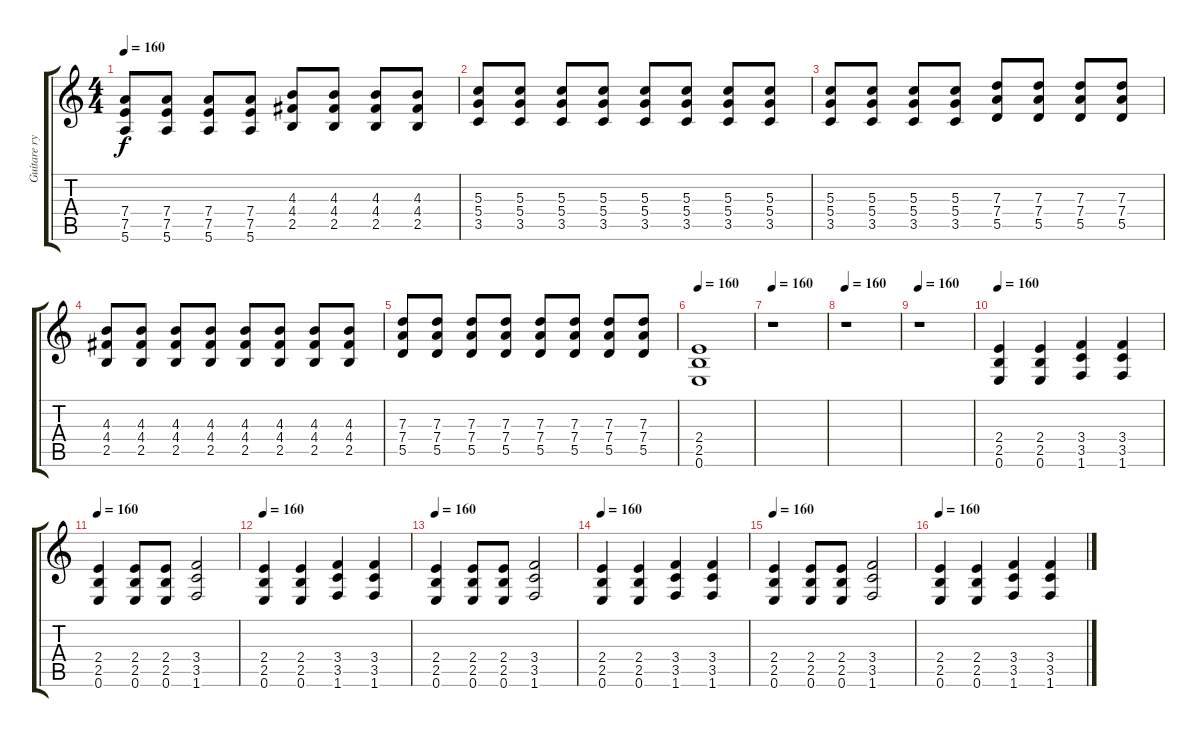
\track ("Guitare rythmique" "Guitare ry") {instrument acousticguitarnylon}
\staff {score tabs}
\tuning (E4 B3 G3 D3 A2 E2) {hide}
\ts (4 4)
\tempo 160
\clef g2
\ks c
(7.4 7.5 5.6).8{dy f} (7.4 7.5 5.6).8 (7.4 7.5 5.6).8 (7.4 7.5 5.6).8 (4.3 4.4 2.5).8 (4.3 4.4 2.5).8 (4.3 4.4 2.5).8 (4.3 4.4 2.5).8 |
(5.3 5.4 3.5).8 (5.3 5.4 3.5).8 (5.3 5.4 3.5).8 (5.3 5.4 3.5).8 (5.3 5.4 3.5).8 (5.3 5.4 3.5).8 (5.3 5.4 3.5).8 (5.3 5.4 3.5).8 |
(5.3 5.4 3.5).8 (5.3 5.4 3.5).8 (5.3 5.4 3.5).8 (5.3 5.4 3.5).8 (7.3 7.4 5.5).8 (7.3 7.4 5.5).8 (7.3 7.4 5.5).8 (7.3 7.4 5.5).8 |
(4.3 4.4 2.5).8 (4.3 4.4 2.5).8 (4.3 4.4 2.5).8 (4.3 4.4 2.5).8 (4.3 4.4 2.5).8 (4.3 4.4 2.5).8 (4.3 4.4 2.5).8 (4.3 4.4 2.5).8 |
(7.3 7.4 5.5).8 (7.3 7.4 5.5).8 (7.3 7.4 5.5).8 (7.3 7.4 5.5).8 (7.3 7.4 5.5).8 (7.3 7.4 5.5).8 (7.3 7.4 5.5).8 (7.3 7.4 5.5).8 |
\tempo 160
(2.4 2.5 0.6).1 |
\tempo 160
r.1 |
\tempo 160
r.1 |
\tempo 160
r.1 |
\tempo 160
(2.4 2.5 0.6).4 (2.4 2.5 0.6).4 (3.4 3.5 1.6).4 (3.4 3.5 1.6).4 |
\tempo 160
(2.4 2.5 0.6).4 (2.4 2.5 0.6).8 (2.4 2.5 0.6).8 (3.4 3.5 1.6).2 |
\tempo 160
(2.4 2.5 0.6).4 (2.4 2.5 0.6).4 (3.4 3.5 1.6).4 (3.4 3.5 1.6).4 |
\tempo 160
(2.4 2.5 0.6).4 (2.4 2.5 0.6).8 (2.4 2.5 0.6).8 (3.4 3.5 1.6).2 |
\tempo 160
(2.4 2.5 0.6).4 (2.4 2.5 0.6).4 (3.4 3.5 1.6).4 (3.4 3.5 1.6).4 |
\tempo 160
(2.4 2.5 0.6).4 (2.4 2.5 0.6).8 (2.4 2.5 0.6).8 (3.4 3.5 1.6).2 |
\tempo 160
(2.4 2.5 0.6).4 (2.4 2.5 0.6).4 (3.4 3.5 1.6).4 (3.4 3.5 1.6).4
